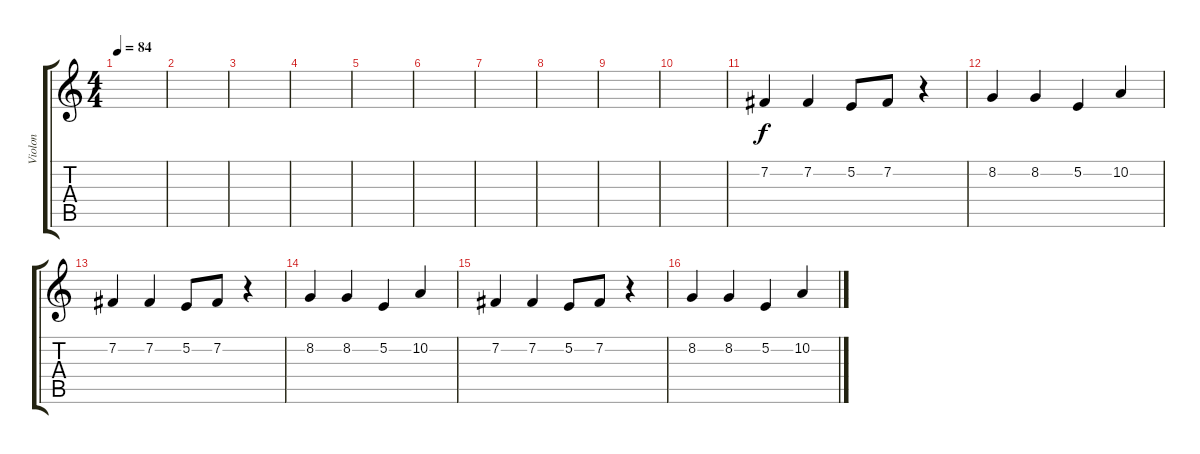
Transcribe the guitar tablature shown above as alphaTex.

\track ("Violon" "Violon") {instrument pizzicatostrings}
\staff {score tabs}
\tuning (E4 B3 G3 D3 A2 E2) {hide}
\ts (4 4)
\tempo 84
\clef g2
\ks c
|
|
|
|
|
|
|
|
|
|
7.2.4 7.2.4{dy f} 5.2.8 7.2.8 r.4 |
8.2.4 8.2.4 5.2.4 10.2.4 |
7.2.4 7.2.4 5.2.8 7.2.8 r.4 |
8.2.4 8.2.4 5.2.4 10.2.4 |
7.2.4 7.2.4 5.2.8 7.2.8 r.4 |
8.2.4 8.2.4 5.2.4 10.2.4
